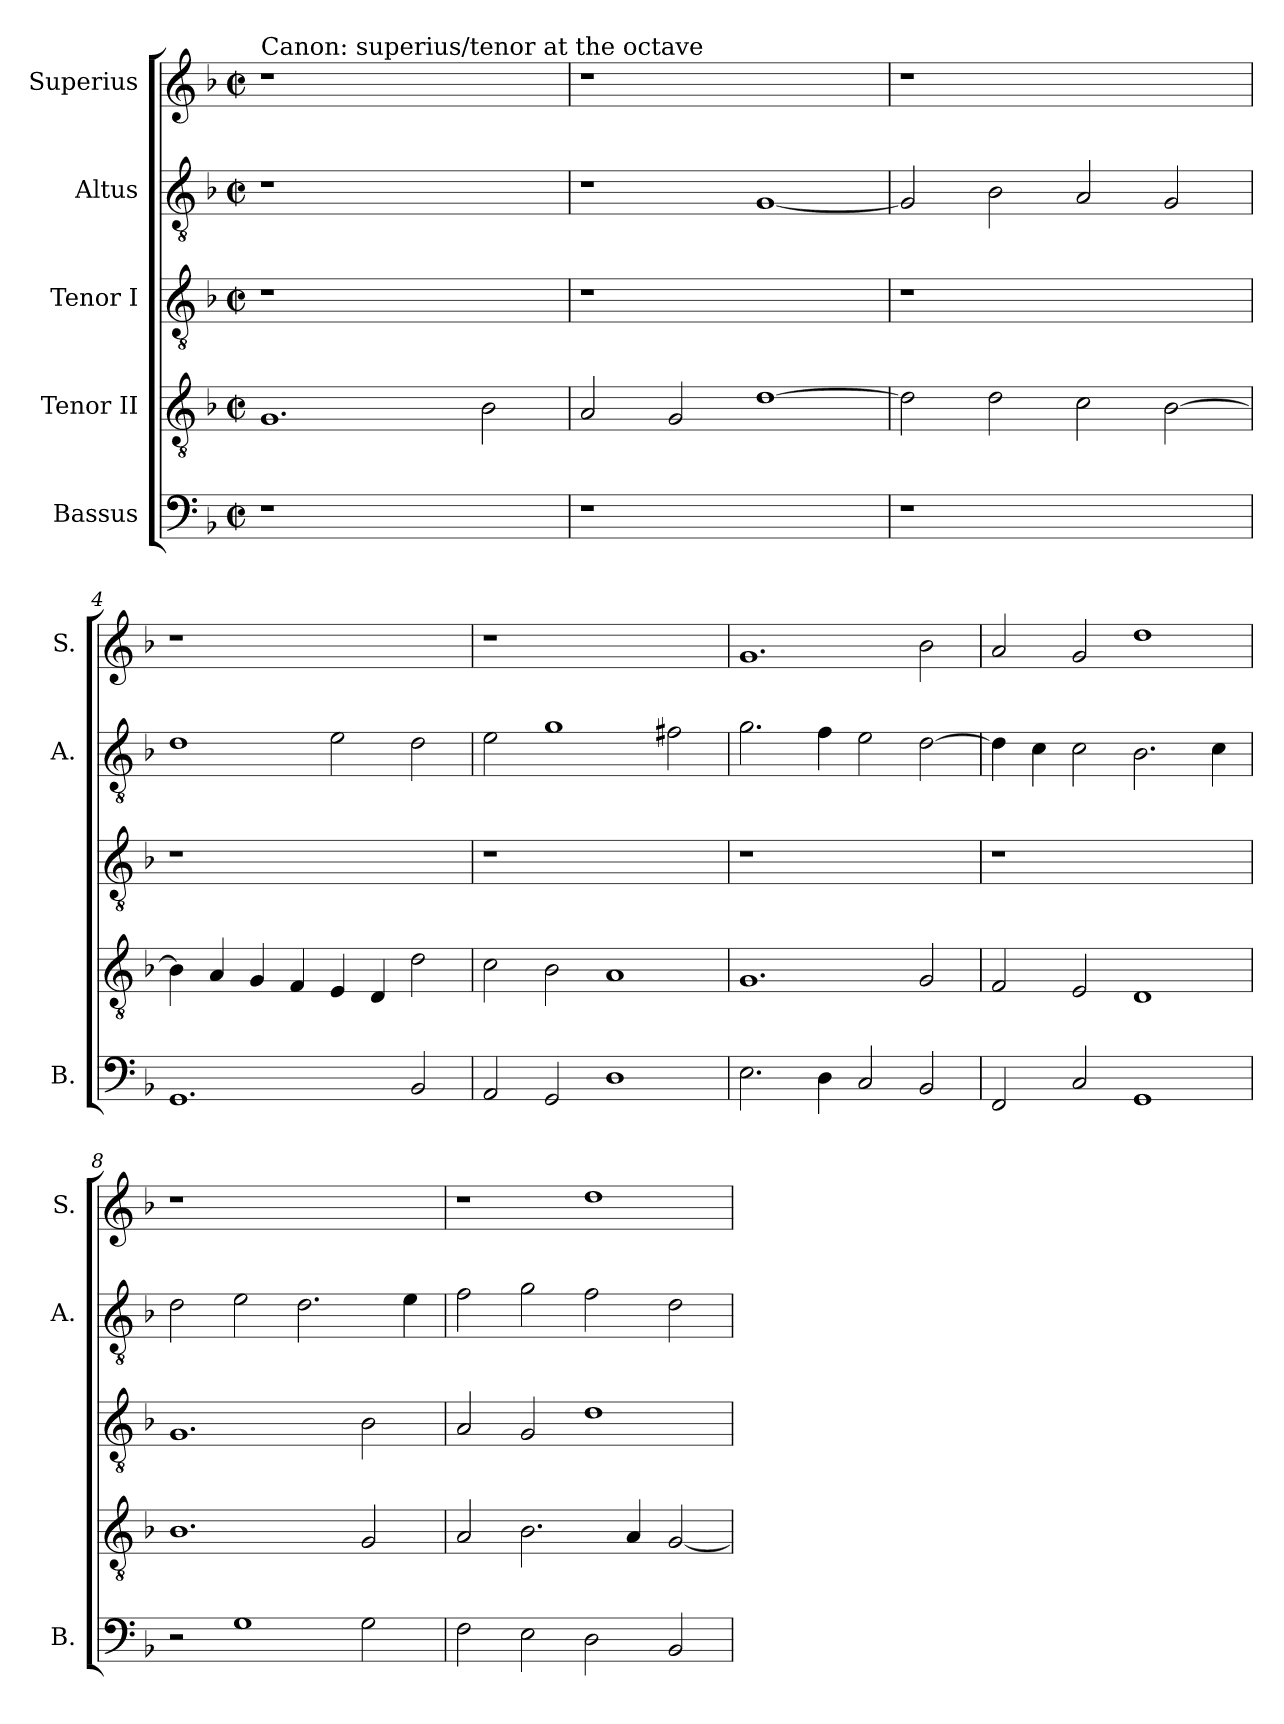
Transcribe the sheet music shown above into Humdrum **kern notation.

**kern	**kern	**kern	**kern	**kern
*part5	*part4	*part3	*part2	*part1
*staff5	*staff4	*staff3	*staff2	*staff1
*I"Bassus	*I"Tenor II	*I"Tenor I	*I"Altus	*I"Superius
*I'B.	*	*	*I'A.	*I'S.
!!LO:PB:g=z
*clefF4	*clefGv2	*clefGv2	*clefGv2	*clefG2
*	*ITrd7c12	*ITrd7c12	*ITrd7c12	*
*k[b-]	*k[b-]	*k[b-]	*k[b-]	*k[b-]
*F:	*F:	*F:	*F:	*F:
*M2/2	*M2/2	*M2/2	*M2/2	*M2/2
*met(c|)	*met(c|)	*met(c|)	*met(c|)	*met(c|)
=1	=1	=1	=1	=1
!	!	!	!	!LO:TX:a:t=Canon&colon; superius/tenor at the octave
!LO:N:vis=1	!	!LO:N:vis=1	!LO:N:vis=1	!LO:N:vis=1
1r	1.GGi	1r	1r	1r
1ryy	.	1ryy	1ryy	1ryy
.	2BB-i\	.	.	.
=2	=2	=2	=2	=2
!LO:N:vis=1	!	!LO:N:vis=1	!	!LO:N:vis=1
1r	2AAi/	1r	1r	1r
.	2GGi/	.	.	.
1ryy	[>1Di	1ryy	[<1GGi	1ryy
=3	=3	=3	=3	=3
!LO:N:vis=1	!	!LO:N:vis=1	!	!LO:N:vis=1
1r	2Di\]	1r	2GGi/]	1r
.	2Di\	.	2BB-i\	.
1ryy	2Ci\	1ryy	2AAi/	1ryy
.	[>2BB-i\	.	2GGi/	.
=4	=4	=4	=4	=4
!	!	!LO:N:vis=1	!	!LO:N:vis=1
1.GGi	4BB-i\]	1r	1Di	1r
.	4AAi/	.	.	.
.	4GGi/	.	.	.
.	4FFi/	.	.	.
.	4EEi/	1ryy	2Ei\	1ryy
.	4DDi/	.	.	.
2BB-i/	2Di\	.	2Di\	.
=5	=5	=5	=5	=5
!	!	!LO:N:vis=1	!	!LO:N:vis=1
2AAi/	2Ci\	1r	2Ei\	1r
2GGi/	2BB-i\	.	1Gi	.
1Di	1AAi	1ryy	.	1ryy
.	.	.	2F#Xi\	.
!!LO:LB:g=z
=6	=6	=6	=6	=6
!	!	!LO:N:vis=1	!	!
2.Ei\	1.GGi	1r	2.Gi\	1.gi
4Di\	.	.	4Fi\	.
2Ci/	.	1ryy	2Ei\	.
2BB-i/	2GGi/	.	[>2Di\	2b-i\
=7	=7	=7	=7	=7
!	!	!LO:N:vis=1	!	!
2FFi/	2FFi/	1r	4Di\]	2ai/
.	.	.	4Ci\	.
2Ci/	2EEi/	.	2Ci\	2gi/
1GGi	1DDi	1ryy	2.BB-i\	1ddi
.	.	.	4Ci\	.
=8	=8	=8	=8	=8
!	!	!	!	!LO:N:vis=1
2r	1.BB-i	1.GGi	2Di\	1r
1Gi	.	.	2Ei\	.
.	.	.	2.Di\	1ryy
2Gi\	2GGi/	2BB-i\	.	.
.	.	.	4Ei\	.
=9	=9	=9	=9	=9
2Fi\	2AAi/	2AAi/	2Fi\	1r
2Ei\	2.BB-i\	2GGi/	2Gi\	.
2Di\	.	1Di	2Fi\	1ddi
.	4AAi/	.	.	.
2BB-i/	[<2GGi/	.	2Di\	.
=	=	=	=	=
*-	*-	*-	*-	*-
